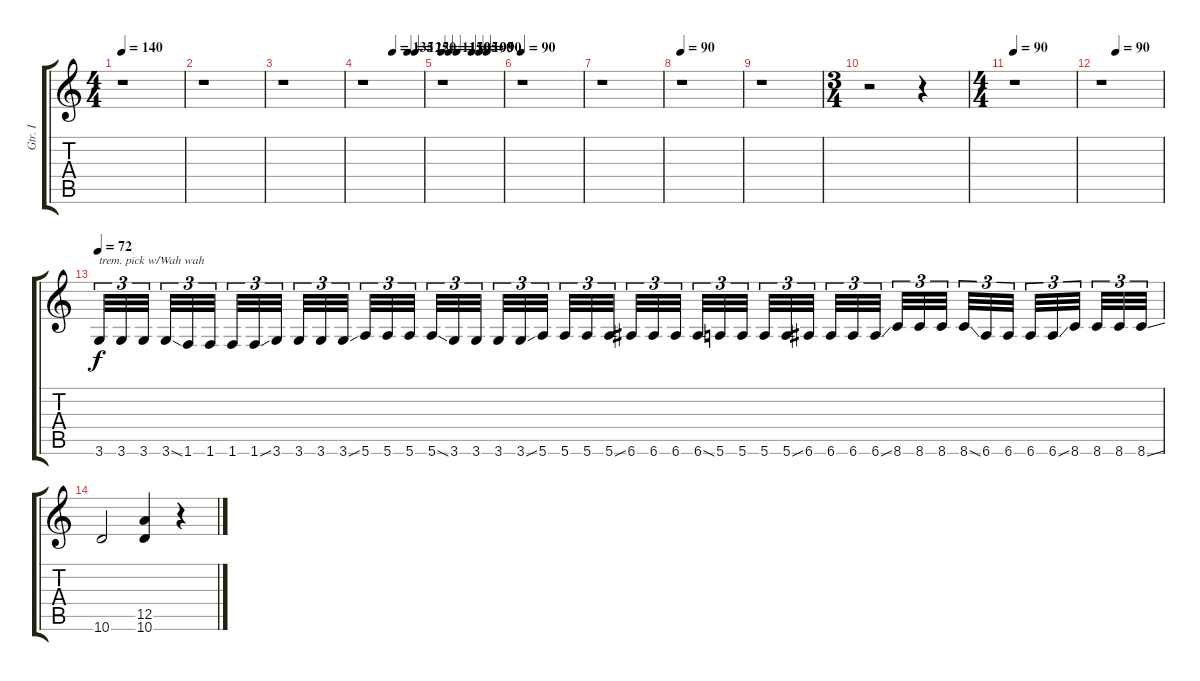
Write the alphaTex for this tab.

\track ("Gtr. I" "Gtr. I") {instrument distortionguitar}
\staff {score tabs}
\tuning (E4 B3 G3 D3 A2 E2) {hide}
\ts (4 4)
\tempo 140
\clef g2
\ks c
r.1{dy f} |
r.1 |
r.1 |
\tempo (130 0.75)
\tempo (120 0.875)
\tempo (135 0.5)
\tempo (125 0.75)
r.1 |
\tempo 115
\tempo (110 0.125)
\tempo (105 0.25)
\tempo (100 0.5)
\tempo (95 0.625)
\tempo (90 0.75)
r.1 |
\tempo 90
r.1 |
r.1 |
\tempo 90
r.1 |
r.1 |
\ts (3 4)
r.2 r.4 |
\ts (4 4)
\tempo 90
r.1 |
\tempo (90 0.25)
r.1 |
\tempo 72
3.6.32{tu (3 2) txt "trem. pick w/Wah wah"} 3.6.32{tu (3 2)} 3.6.32{tu (3 2)} 3.6{ss}.32{tu (3 2)} 1.6.32{tu (3 2)} 1.6.32{tu (3 2)} 1.6.32{tu (3 2)} 1.6{ss}.32{tu (3 2)} 3.6.32{tu (3 2)} 3.6.32{tu (3 2)} 3.6.32{tu (3 2)} 3.6{ss}.32{tu (3 2)} 5.6.32{tu (3 2)} 5.6.32{tu (3 2)} 5.6.32{tu (3 2)} 5.6{ss}.32{tu (3 2)} 3.6.32{tu (3 2)} 3.6.32{tu (3 2)} 3.6.32{tu (3 2)} 3.6{ss}.32{tu (3 2)} 5.6.32{tu (3 2)} 5.6.32{tu (3 2)} 5.6.32{tu (3 2)} 5.6{ss}.32{tu (3 2)} 6.6.32{tu (3 2)} 6.6.32{tu (3 2)} 6.6.32{tu (3 2)} 6.6{ss}.32{tu (3 2)} 5.6.32{tu (3 2)} 5.6.32{tu (3 2)} 5.6.32{tu (3 2)} 5.6{ss}.32{tu (3 2)} 6.6.32{tu (3 2)} 6.6.32{tu (3 2)} 6.6.32{tu (3 2)} 6.6{ss}.32{tu (3 2)} 8.6.32{tu (3 2)} 8.6.32{tu (3 2)} 8.6.32{tu (3 2)} 8.6{ss}.32{tu (3 2)} 6.6.32{tu (3 2)} 6.6.32{tu (3 2)} 6.6.32{tu (3 2)} 6.6{ss}.32{tu (3 2)} 8.6.32{tu (3 2)} 8.6.32{tu (3 2)} 8.6.32{tu (3 2)} 8.6{ss}.32{tu (3 2)} |
10.6.2 (12.5 10.6).4 r.4
